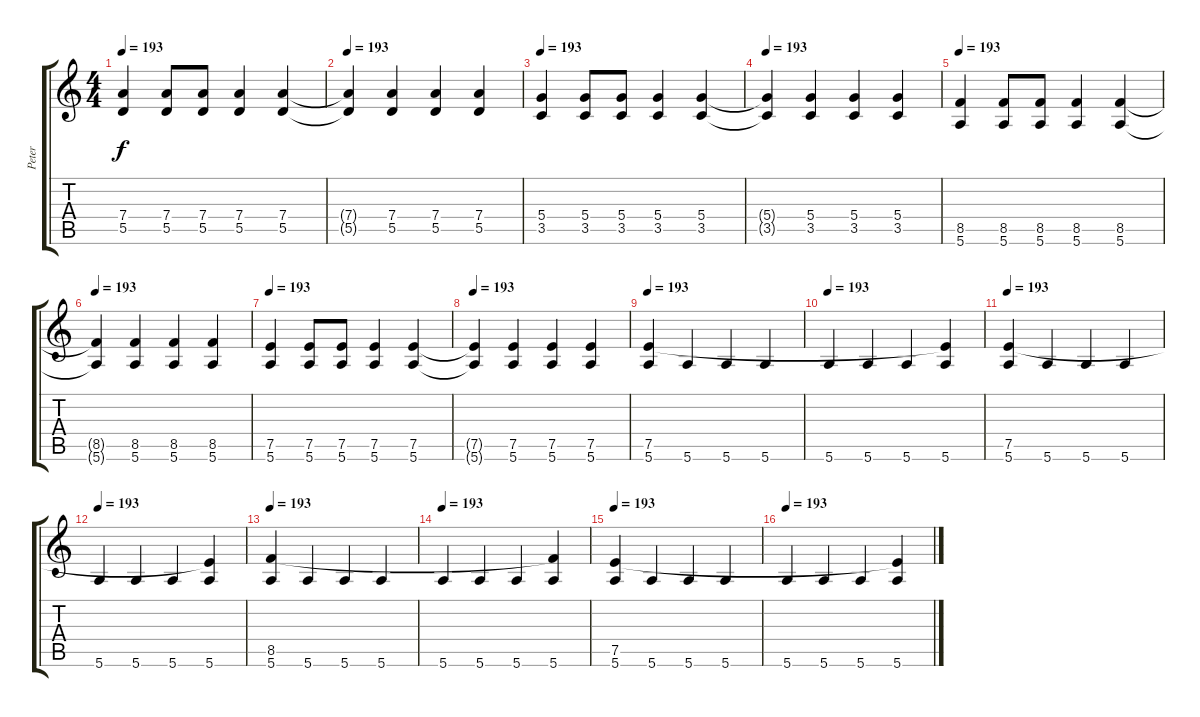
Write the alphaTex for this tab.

\track ("Peter" "Peter") {instrument distortionguitar}
\staff {score tabs}
\tuning (E4 B3 G3 D3 A2 E2) {hide}
\ts (4 4)
\tempo 193
\clef g2
\ks c
(7.4 5.5).4{dy f} (7.4 5.5).8 (7.4 5.5).8 (7.4 5.5).4 (7.4 5.5).4 |
\tempo 193
(7.4{t} 5.5{t}).4 (7.4 5.5).4 (7.4 5.5).4 (7.4 5.5).4 |
\tempo 193
(5.4 3.5).4 (5.4 3.5).8 (5.4 3.5).8 (5.4 3.5).4 (5.4 3.5).4 |
\tempo 193
(5.4{t} 3.5{t}).4 (5.4 3.5).4 (5.4 3.5).4 (5.4 3.5).4 |
\tempo 193
(8.5 5.6).4 (8.5 5.6).8 (8.5 5.6).8 (8.5 5.6).4 (8.5 5.6).4 |
\tempo 193
(8.5{t} 5.6{t}).4 (8.5 5.6).4 (8.5 5.6).4 (8.5 5.6).4 |
\tempo 193
(7.5 5.6).4 (7.5 5.6).8 (7.5 5.6).8 (7.5 5.6).4 (7.5 5.6).4 |
\tempo 193
(7.5{t} 5.6{t}).4 (7.5 5.6).4 (7.5 5.6).4 (7.5 5.6).4 |
\tempo 193
(7.5 5.6).4 5.6.4 5.6.4 5.6.4 |
\tempo 193
5.6.4 5.6.4 5.6.4 (7.5{t} 5.6).4 |
\tempo 193
(7.5 5.6).4 5.6.4 5.6.4 5.6.4 |
\tempo 193
5.6.4 5.6.4 5.6.4 (7.5{t} 5.6).4 |
\tempo 193
(8.5 5.6).4 5.6.4 5.6.4 5.6.4 |
\tempo 193
5.6.4 5.6.4 5.6.4 (8.5{t} 5.6).4 |
\tempo 193
(7.5 5.6).4 5.6.4 5.6.4 5.6.4 |
\tempo 193
5.6.4 5.6.4 5.6.4 (7.5{t} 5.6).4
